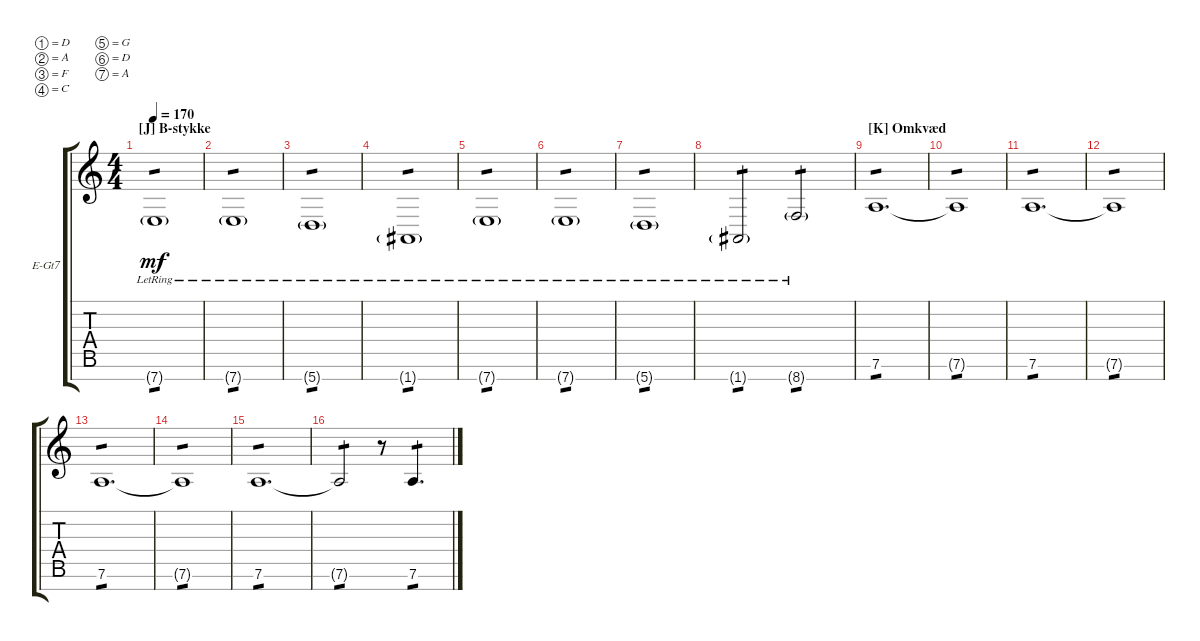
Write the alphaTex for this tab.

\defaultSystemsLayout 4
\bracketExtendMode groupsimilarinstruments
\firstSystemTrackNameOrientation horizontal
\otherSystemsTrackNameOrientation horizontal
\track ("Fuzz" "E-Gt7") {instrument distortionguitar}
\staff {score tabs}
\tuning (D4 A3 F3 C3 G2 D2 A1)
\ts (4 4)
\section ("J" "B-stykke")
\tempo 170
\clef g2
\ks c
7.7{g lr}.1{tp 1 dy mf} |
7.7{g lr}.1{tp 1} |
5.7{g lr}.1{tp 1} |
1.7{g lr}.1{tp 1} |
7.7{g lr}.1{tp 1} |
7.7{g lr}.1{tp 1} |
5.7{g lr}.1{tp 1} |
1.7{g lr}.2{tp 1} 8.7{g lr}.2{tp 1} |
\section ("K" "Omkvæd")
7.6.1{d tp 1} |
7.6{t}.1{tp 1} |
7.6.1{d tp 1} |
7.6{t}.1{tp 1} |
7.6.1{d tp 1} |
7.6{t}.1{tp 1} |
7.6.1{d tp 1} |
7.6{t}.2{tp 1} r.8 7.6.4{d tp 1}
